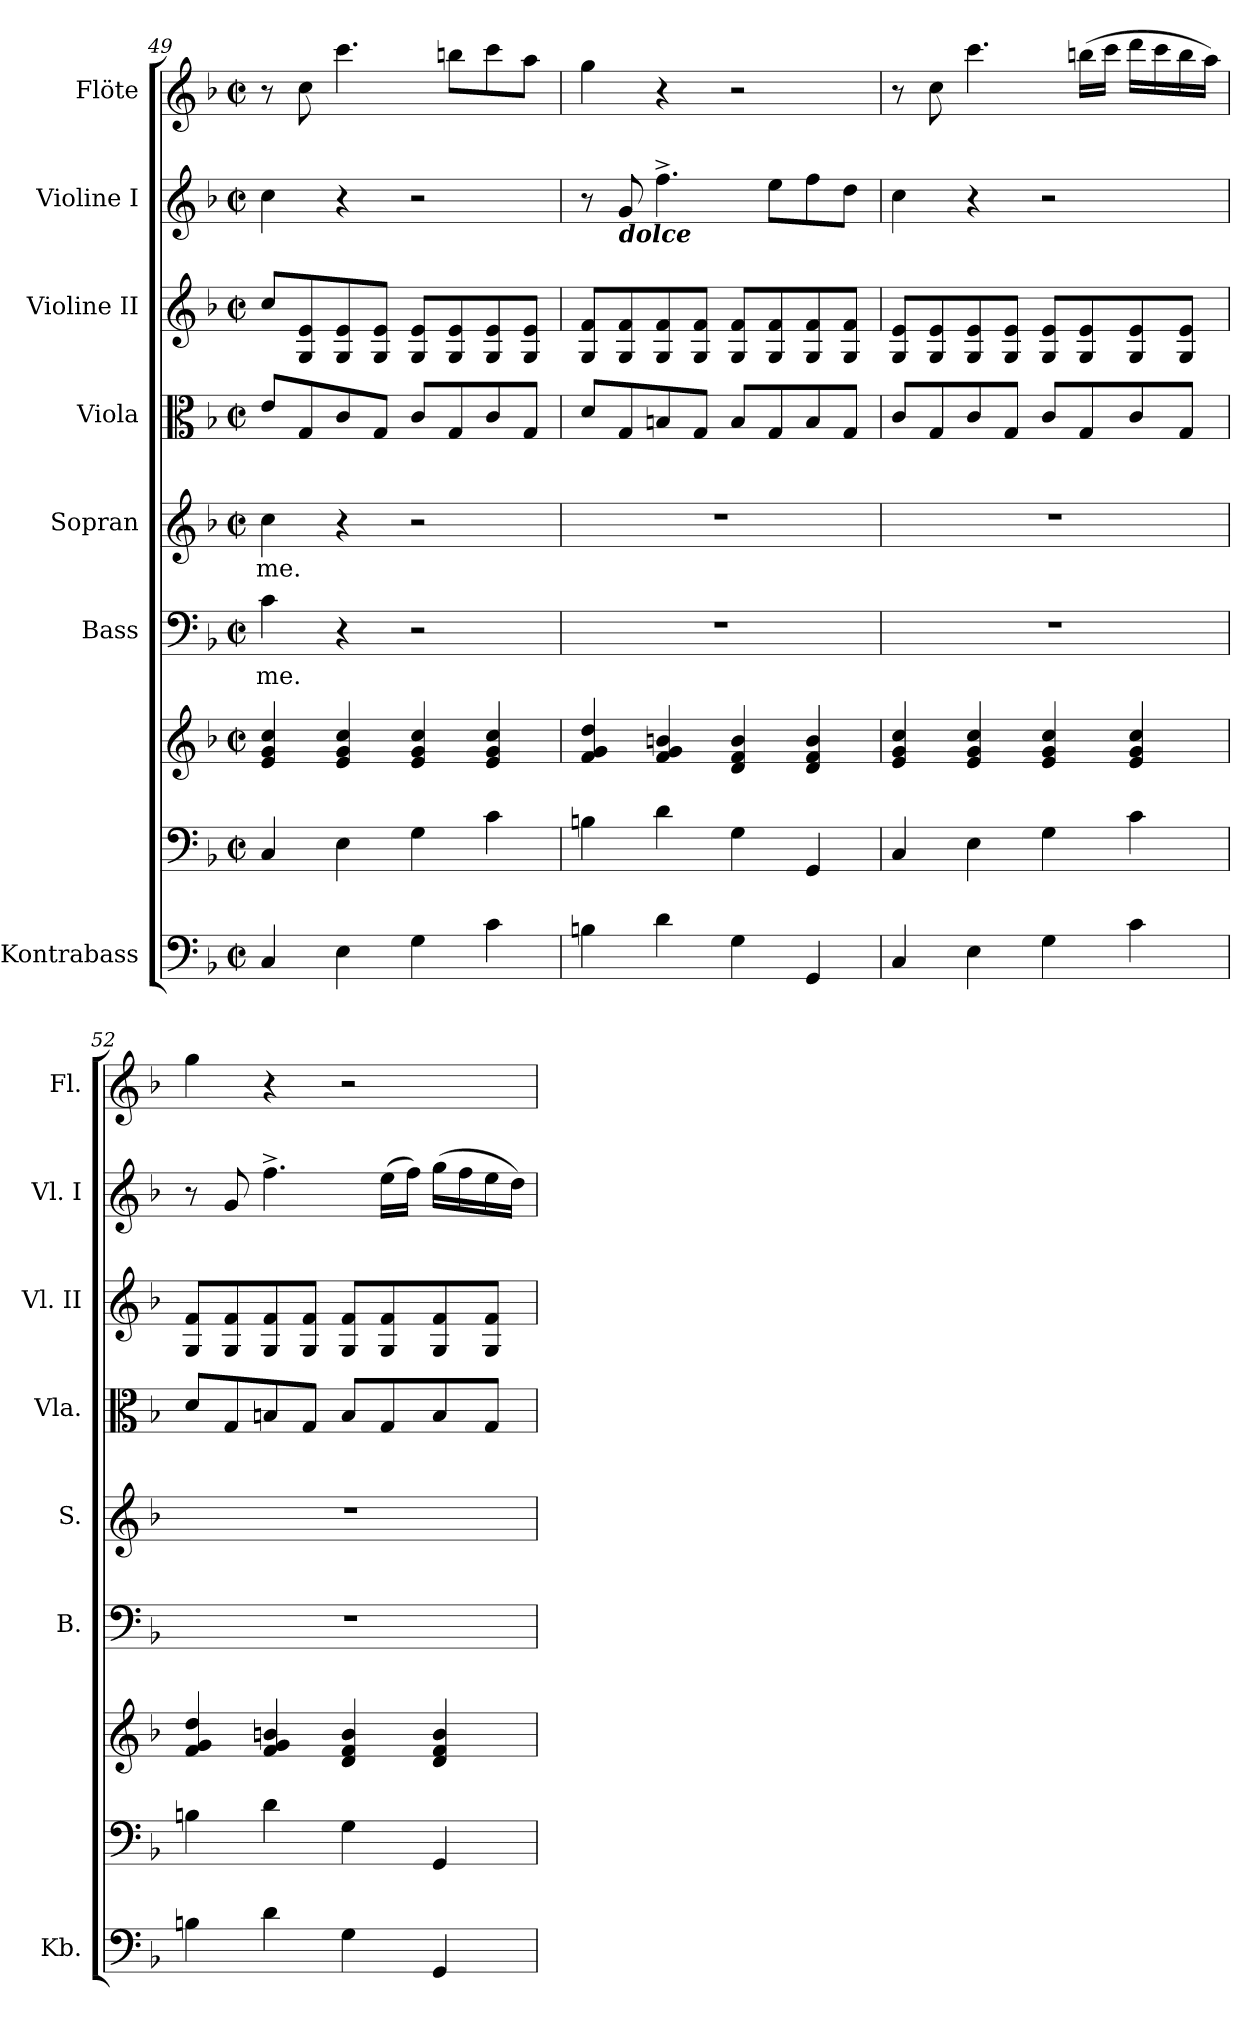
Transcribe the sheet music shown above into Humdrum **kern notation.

**kern	**kern	**kern	**kern	**text	**kern	**text	**kern	**kern	**kern	**kern
*part8	*part7	*part7	*part6	*part6	*part5	*part5	*part4	*part3	*part2	*part1
*staff9	*staff8	*staff7	*staff6	*staff6	*staff5	*staff5	*staff4	*staff3	*staff2	*staff1
*I"Kontrabass	*	*	*I"Bass	*	*I"Sopran	*	*I"Viola	*I"Violine II	*I"Violine I	*I"Flöte
*I'Kb.	*	*	*I'B.	*	*I'S.	*	*I'Vla.	*I'Vl. II	*I'Vl. I	*I'Fl.
*clefF4	*clefF4	*clefG2	*clefF4	*	*clefG2	*	*clefC3	*clefG2	*clefG2	*clefG2
*ITrd7c12	*	*	*	*	*	*	*	*	*	*
*k[b-]	*k[b-]	*k[b-]	*k[b-]	*	*k[b-]	*	*k[b-]	*k[b-]	*k[b-]	*k[b-]
*F:	*F:	*F:	*F:	*	*F:	*	*F:	*F:	*F:	*F:
*M2/2	*M2/2	*M2/2	*M2/2	*	*M2/2	*	*M2/2	*M2/2	*M2/2	*M2/2
*met(c|)	*met(c|)	*met(c|)	*met(c|)	*	*met(c|)	*	*met(c|)	*met(c|)	*met(c|)	*met(c|)
=49	=49	=49	=49	=49	=49	=49	=49	=49	=49	=49
!	!	!	!	!LO:LY:b	!	!LO:LY:b	!	!	!	!
4CC/	4C/	4e/ 4g/ 4cc/	4c\	me.	4cc\	me.	8e/L	8cc/L	4cc\	8r
.	.	.	.	.	.	.	8G/	8G/ 8e/	.	8cc\
4EE\	4E\	4e/ 4g/ 4cc/	4r	.	4r	.	8c/	8G/ 8e/	4r	4.ccc\
.	.	.	.	.	.	.	8G/J	8G/ 8e/J	.	.
4GG\	4G\	4e/ 4g/ 4cc/	2r	.	2r	.	8c/L	8G/ 8e/L	2r	.
.	.	.	.	.	.	.	8G/	8G/ 8e/	.	8bbn\L
4C\	4c\	4e/ 4g/ 4cc/	.	.	.	.	8c/	8G/ 8e/	.	8ccc\
.	.	.	.	.	.	.	8G/J	8G/ 8e/J	.	8aa\J
=50	=50	=50	=50	=50	=50	=50	=50	=50	=50	=50
4BBn\	4Bn\	4f/ 4g/ 4dd/	1r	.	1r	.	8d/L	8G/ 8f/L	8r	4gg\
!	!	!	!	!	!	!	!	!	!LO:TX:b:Bi:t=dolce	!
.	.	.	.	.	.	.	8G/	8G/ 8f/	8g/	.
4D\	4d\	4f/ 4g/ 4bn/	.	.	.	.	8Bn/	8G/ 8f/	4.ff^>\	4r
.	.	.	.	.	.	.	8G/J	8G/ 8f/J	.	.
4GG\	4G\	4d/ 4f/ 4b/	.	.	.	.	8B/L	8G/ 8f/L	.	2r
.	.	.	.	.	.	.	8G/	8G/ 8f/	8ee\L	.
4GGG/	4GG/	4d/ 4f/ 4b/	.	.	.	.	8B/	8G/ 8f/	8ff\	.
.	.	.	.	.	.	.	8G/J	8G/ 8f/J	8dd\J	.
!!LO:PB:g=z
=51	=51	=51	=51	=51	=51	=51	=51	=51	=51	=51
4CC/	4C/	4e/ 4g/ 4cc/	1r	.	1r	.	8c/L	8G/ 8e/L	4cc\	8r
.	.	.	.	.	.	.	8G/	8G/ 8e/	.	8cc\
4EE\	4E\	4e/ 4g/ 4cc/	.	.	.	.	8c/	8G/ 8e/	4r	4.ccc\
.	.	.	.	.	.	.	8G/J	8G/ 8e/J	.	.
4GG\	4G\	4e/ 4g/ 4cc/	.	.	.	.	8c/L	8G/ 8e/L	2r	.
.	.	.	.	.	.	.	8G/	8G/ 8e/	.	(>16bbn\LL
.	.	.	.	.	.	.	.	.	.	16ccc\JJ
4C\	4c\	4e/ 4g/ 4cc/	.	.	.	.	8c/	8G/ 8e/	.	16ddd\LL
.	.	.	.	.	.	.	.	.	.	16ccc\
.	.	.	.	.	.	.	8G/J	8G/ 8e/J	.	16bb\
.	.	.	.	.	.	.	.	.	.	16aa\JJ)
=52	=52	=52	=52	=52	=52	=52	=52	=52	=52	=52
4BBn\	4Bn\	4f/ 4g/ 4dd/	1r	.	1r	.	8d/L	8G/ 8f/L	8r	4gg\
.	.	.	.	.	.	.	8G/	8G/ 8f/	8g/	.
4D\	4d\	4f/ 4g/ 4bn/	.	.	.	.	8Bn/	8G/ 8f/	4.ff^>\	4r
.	.	.	.	.	.	.	8G/J	8G/ 8f/J	.	.
4GG\	4G\	4d/ 4f/ 4b/	.	.	.	.	8B/L	8G/ 8f/L	.	2r
.	.	.	.	.	.	.	8G/	8G/ 8f/	(>16ee\LL	.
.	.	.	.	.	.	.	.	.	16ff\JJ)	.
4GGG/	4GG/	4d/ 4f/ 4b/	.	.	.	.	8B/	8G/ 8f/	(>16gg\LL	.
.	.	.	.	.	.	.	.	.	16ff\	.
.	.	.	.	.	.	.	8G/J	8G/ 8f/J	16ee\	.
.	.	.	.	.	.	.	.	.	16dd\JJ)	.
=	=	=	=	=	=	=	=	=	=	=
*-	*-	*-	*-	*-	*-	*-	*-	*-	*-	*-
